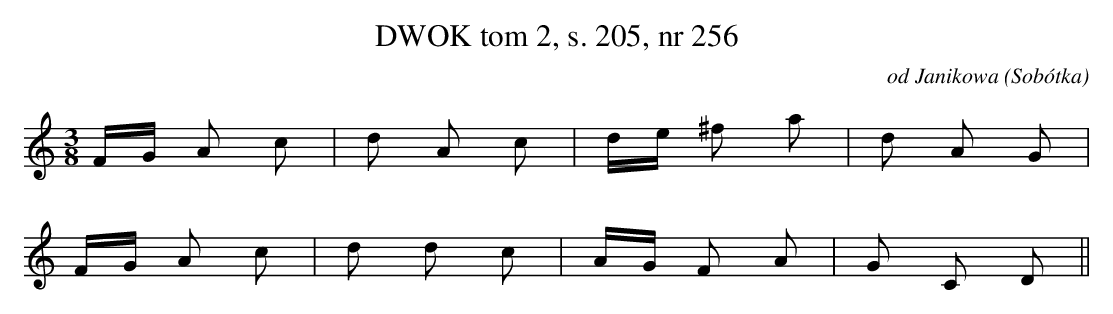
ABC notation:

X:1
T:DWOK tom 2, s. 205, nr 256
O:od Janikowa (Sobótka)
L:1/16
M:3/8
K:C
FG A2 c2|d2 A2 c2|de ^f2 a2|d2 A2 G2|
FG A2 c2|d2 d2 c2|AG F2 A2|G2 C2 D2||
